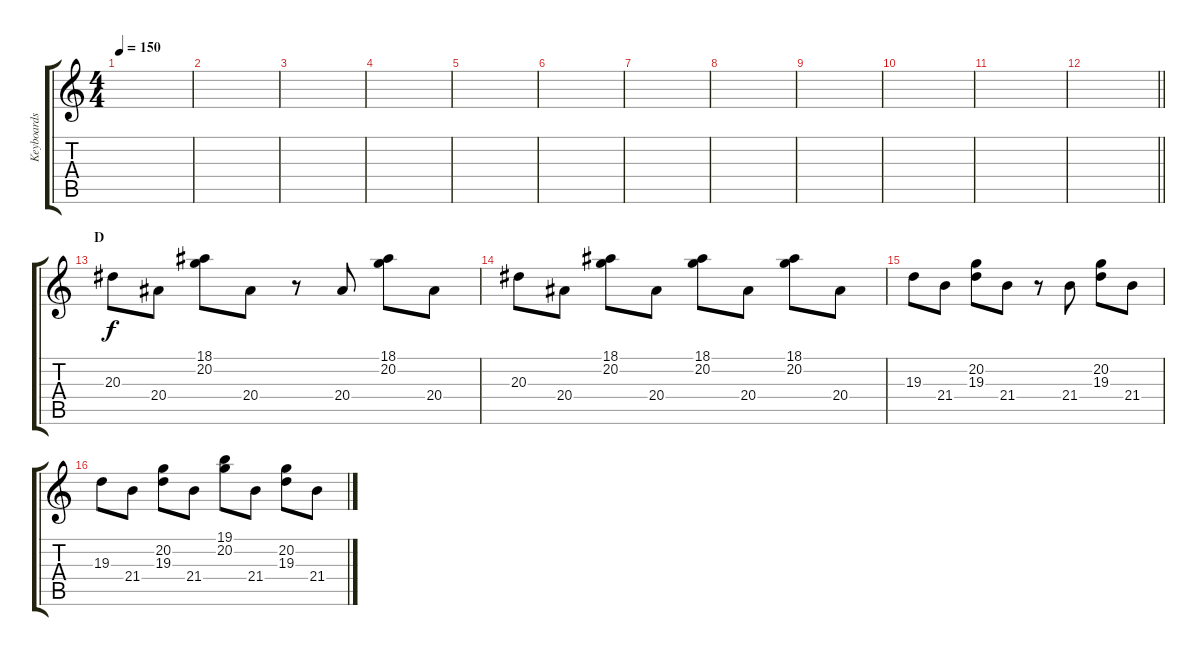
\track ("Keyboards" "Keyboards") {instrument tremolostrings}
\staff {score tabs}
\tuning (E4 B3 G3 D3 A2 E2) {hide}
\ts (4 4)
\tempo 150
\clef g2
\ks c
|
|
|
|
|
|
|
|
|
|
|
\barLineRight lightlight
|
\section ("" "D")
20.3.8 20.4.8 (18.1 20.2).8 20.4.8 r.8 20.4.8 (18.1 20.2).8 20.4.8 |
20.3.8 20.4.8 (18.1 20.2).8 20.4.8 (18.1 20.2).8 20.4.8 (18.1 20.2).8 20.4.8 |
19.3.8 21.4.8 (20.2 19.3).8 21.4.8 r.8 21.4.8 (20.2 19.3).8 21.4.8 |
19.3.8 21.4.8 (20.2 19.3).8 21.4.8 (19.1 20.2).8 21.4.8 (20.2 19.3).8 21.4.8
